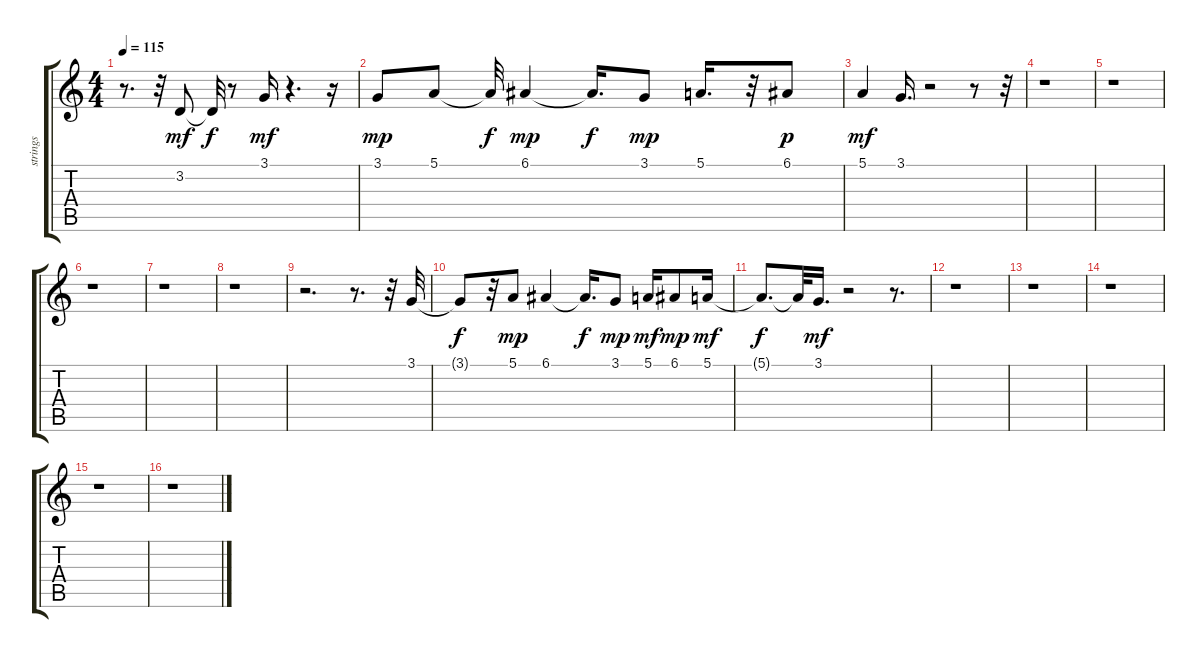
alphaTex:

\track ("strings" "strings") {instrument stringensemble1}
\staff {score tabs}
\tuning (E4 B3 G3 D3 A2 E2) {hide}
\ts (4 4)
\tempo 115
\clef g2
\ks c
r.8{d dy f} r.32 3.2.8{dy mf} 3.2{t}.32{dy f} r.8 3.1.16{dy mf} r.4{d} r.16 |
3.1.8{dy mp} 5.1.8 5.1{t}.32{dy f} 6.1.4{dy mp} 6.1{t}.16{d dy f} 3.1.8{dy mp} 5.1.16{d} r.32 6.1.8{dy p} |
5.1.4{dy mf} 3.1.16{d} r.2 r.8 r.32 |
r.1 |
r.1 |
r.1 |
r.1 |
r.1 |
r.2{d} r.8{d} r.32 3.1.32 |
3.1{t}.8{dy f} r.32 5.1.8{dy mp} 6.1.4 6.1{t}.16{d dy f} 3.1.8{dy mp} 5.1.16{dy mf} 6.1.8{dy mp} 5.1.16{dy mf} |
5.1{t}.8{d dy f} 5.1{t}.32 3.1.16{d dy mf} r.2 r.8{d} |
r.1 |
r.1 |
r.1 |
r.1 |
r.1
